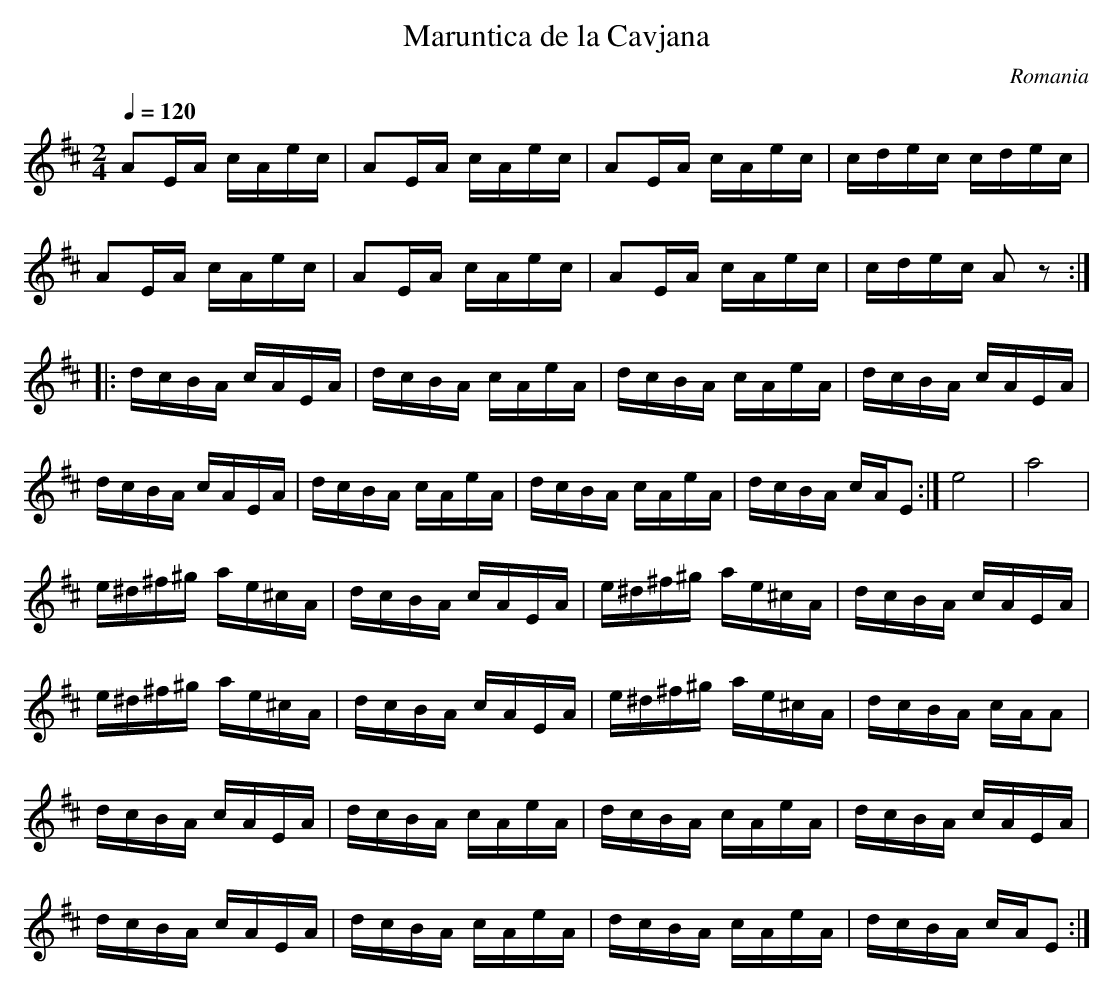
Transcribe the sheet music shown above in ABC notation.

X:1
T:Maruntica de la Cavjana
O:Romania
M:2/4
L:1/16
Q:1/4=120
K:D
A2EA cAec|A2EA cAec|A2EA cAec|cdec cdec|
A2EA cAec|A2EA cAec|A2EA cAec|cdec A2z2::
dcBA cAEA|dcBA cAeA|dcBA cAeA|dcBA cAEA|
dcBA cAEA|dcBA cAeA|dcBA cAeA|dcBA cAE2:|\
e8|a8|
e^d^f^g ae^cA|dcBA cAEA|e^d^f^g ae^cA|dcBA cAEA|
e^d^f^g ae^cA|dcBA cAEA|e^d^f^g ae^cA|dcBA cAA2|
dcBA cAEA|dcBA cAeA|dcBA cAeA|dcBA cAEA|
dcBA cAEA|dcBA cAeA|dcBA cAeA|dcBA cAE2:|
